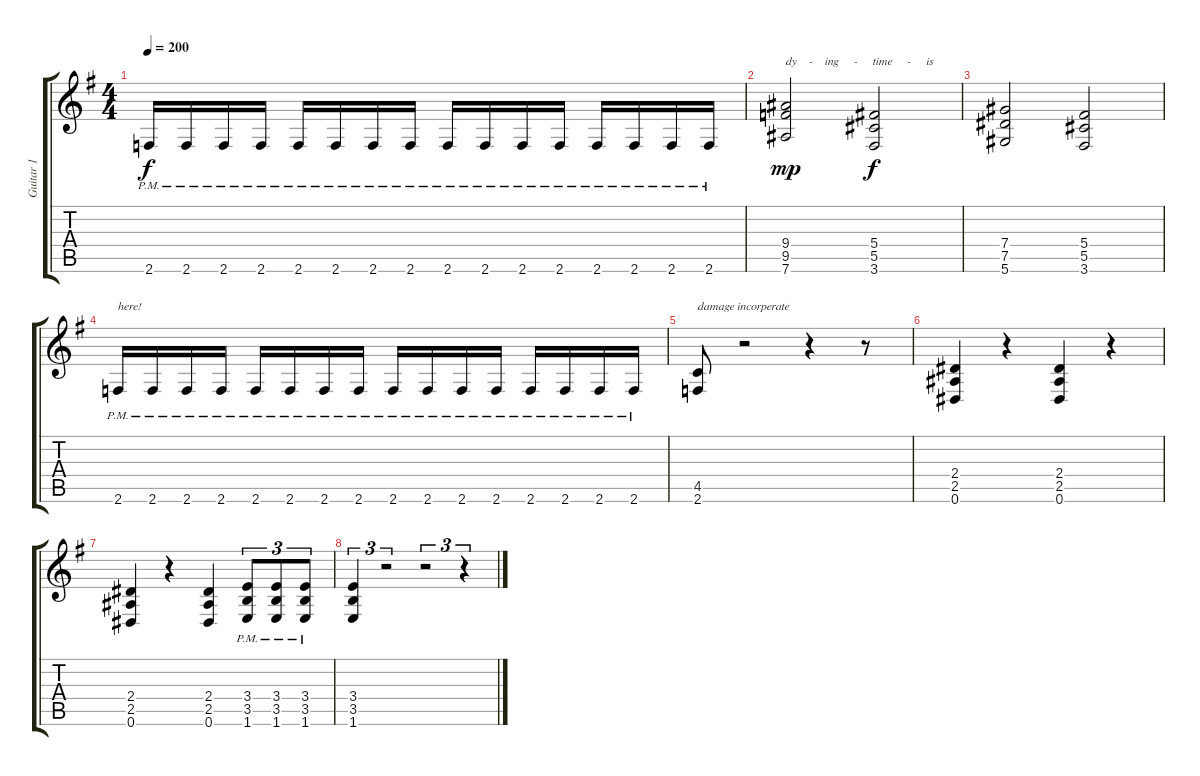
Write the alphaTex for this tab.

\track ("Guitar 1" "Guitar 1") {instrument distortionguitar}
\staff {score tabs}
\tuning (Eb4 Bb3 Gb3 Db3 Ab2 Eb2) {hide}
\ts (4 4)
\tempo 200
\clef g2
\ks eminor
2.6{pm}.16{dy f} 2.6{pm}.16 2.6{pm}.16 2.6{pm}.16 2.6{pm}.16 2.6{pm}.16 2.6{pm}.16 2.6{pm}.16 2.6{pm}.16 2.6{pm}.16 2.6{pm}.16 2.6{pm}.16 2.6{pm}.16 2.6{pm}.16 2.6{pm}.16 2.6{pm}.16 |
(9.4 9.5 7.6).2{txt "dy    -    ing     -     time     -     is" dy mp} (5.4 5.5 3.6).2{dy f} |
(7.4 7.5 5.6).2 (5.4 5.5 3.6).2 |
2.6{pm}.16{txt "here!"} 2.6{pm}.16 2.6{pm}.16 2.6{pm}.16 2.6{pm}.16 2.6{pm}.16 2.6{pm}.16 2.6{pm}.16 2.6{pm}.16 2.6{pm}.16 2.6{pm}.16 2.6{pm}.16 2.6{pm}.16 2.6{pm}.16 2.6{pm}.16 2.6{pm}.16 |
(4.5 2.6).8{txt "damage incorperate"} r.2 r.4 r.8 |
(2.4 2.5 0.6).4 r.4 (2.4 2.5 0.6).4 r.4 |
(2.4 2.5 0.6).4 r.4 (2.4 2.5 0.6).4 (3.4{pm} 3.5{pm} 1.6{pm}).8{tu (3 2)} (3.4{pm} 3.5{pm} 1.6{pm}).8{tu (3 2)} (3.4{pm} 3.5{pm} 1.6{pm}).8{tu (3 2)} |
(3.4 3.5 1.6).4{tu (3 2)} r.2{tu (3 2)} r.2{tu (3 2)} r.4{tu (3 2)}
